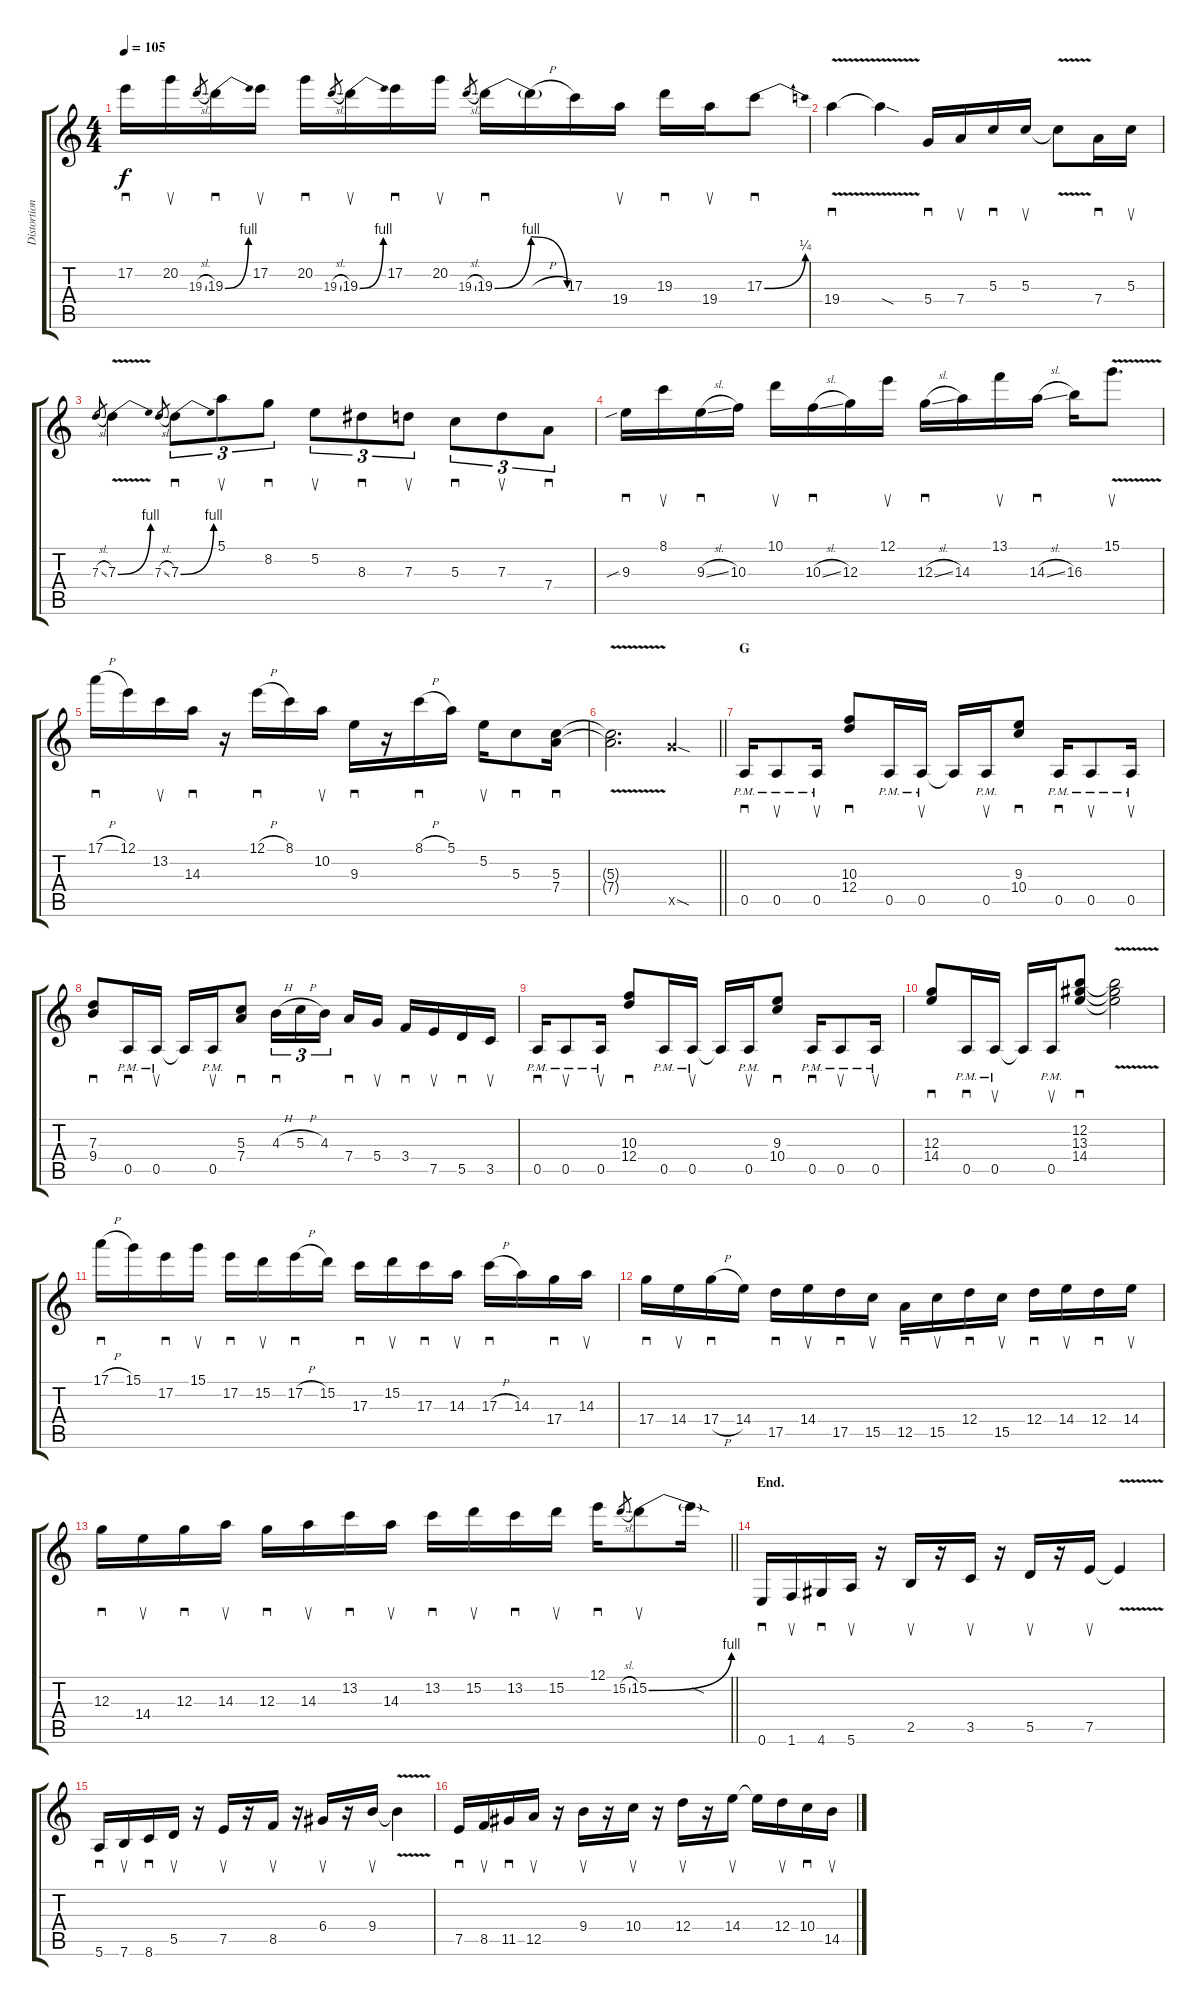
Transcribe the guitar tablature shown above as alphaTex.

\track ("Distortion Guitar" "Distortion") {instrument overdrivenguitar}
\staff {score tabs}
\tuning (E4 B3 G3 D3 A2 E2) {hide}
\ts (4 4)
\tempo 105
\clef g2
\ks c
17.2.16{sd dy f} 20.2.16{su} 19.3{sl}.8{gr} 19.3{be (bend 0 0 60 4)}.16{sd} 17.2.16{su} 20.2.16{sd} 19.3{sl}.8{gr} 19.3{be (bend 0 0 60 4)}.16{su} 17.2.16{sd} 20.2.16{su} 19.3{sl}.8{gr} 19.3{be (bendrelease 0 0 15 4 45 4 60 0)}.16{sd} 19.3{h t}.16 17.3.16 19.4.16{su} 19.3.16{sd} 19.4.16{su} 17.3{be (bend 0 0 60 1)}.8{sd} |
19.4{v}.4{sd} 19.4{sod t}.4 5.4.16{sd} 7.4.16{su} 5.3.16{sd} 5.3.16{su} 5.3{v t}.8 7.4.16{sd} 5.3.16{su} |
7.3{sl}.8{gr} 7.3{be (bend 0 0 60 4) v}.4 7.3{sl}.8{gr} 7.3{be (bend 0 0 60 4)}.8{sd tu (3 2)} 5.1.8{su tu (3 2)} 8.2.8{sd tu (3 2)} 5.2.8{su tu (3 2)} 8.3.8{sd tu (3 2)} 7.3.8{su tu (3 2)} 5.3.8{sd tu (3 2)} 7.3.8{su tu (3 2)} 7.4.8{sd tu (3 2)} |
9.3{sib}.16{sd} 8.1.16{su} 9.3{sl}.16{sd} 10.3.16 10.1.16{su} 10.3{sl}.16{sd} 12.3.16 12.1.16{su} 12.3{sl}.16{sd} 14.3.16 13.1.16{su} 14.3{sl}.16{sd} 16.3.16 15.1{v}.8{d su} |
17.1{h}.16{sd} 12.1.16 13.2.16{su} 14.3.16{sd} r.16 12.1{h}.16{sd} 8.1.16 10.2.16{su} 9.3.16{sd} r.16 8.1{h}.16{sd} 5.1.16 5.2.16{su} 5.3.8{sd} (5.3 7.4).16{sd} |
\barLineRight lightlight
(5.3{v t} 7.4{v t}).2{d} 10.5{sod x}.4 |
\section ("" "G")
0.5{pm}.16{sd} 0.5{pm}.8{su} 0.5{pm}.16{su} (10.3 12.4).8{sd} 0.5{pm}.16 0.5{pm}.16{su} 0.5{t}.16 0.5{pm}.16{su} (9.3 10.4).8{sd} 0.5{pm}.16{sd} 0.5{pm}.8{su} 0.5{pm}.16{su} |
(7.3 9.4).8{sd} 0.5{pm}.16{sd} 0.5{pm}.16{su} 0.5{t}.16 0.5{pm}.16{su} (5.3 7.4).8{sd} 4.3{h}.16{sd tu (3 2)} 5.3{h}.16{tu (3 2)} 4.3.16{tu (3 2) beam splitsecondary} 7.4.16{sd} 5.4.16{su} 3.4.16{sd} 7.5.16{su} 5.5.16{sd} 3.5.16{su} |
0.5{pm}.16{sd} 0.5{pm}.8{su} 0.5{pm}.16{su} (10.3 12.4).8{sd} 0.5{pm}.16 0.5{pm}.16{su} 0.5{t}.16 0.5{pm}.16{su} (9.3 10.4).8{sd} 0.5{pm}.16{sd} 0.5{pm}.8{su} 0.5{pm}.16{su} |
(12.3 14.4).8{sd} 0.5{pm}.16{sd} 0.5{pm}.16{su} 0.5{t}.16 0.5{pm}.16{su} (12.2 13.3 14.4).8{sd} (12.2{v t} 13.3{v t} 14.4{v t}).2 |
17.1{h}.16{sd} 15.1.16 17.2.16{sd} 15.1.16{su} 17.2.16{sd} 15.2.16{su} 17.2{h}.16{sd} 15.2.16 17.3.16{sd} 15.2.16{su} 17.3.16{sd} 14.3.16{su} 17.3{h}.16{sd} 14.3.16 17.4.16{sd} 14.3.16{su} |
17.4.16{sd} 14.4.16{su} 17.4{h}.16{sd} 14.4.16 17.5.16{sd} 14.4.16{su} 17.5.16{sd} 15.5.16{su} 12.5.16{sd} 15.5.16{su} 12.4.16{sd} 15.5.16{su} 12.4.16{sd} 14.4.16{su} 12.4.16{sd} 14.4.16{su} |
\barLineRight lightlight
12.3.16{sd} 14.4.16{su} 12.3.16{sd} 14.3.16{su} 12.3.16{sd} 14.3.16{su} 13.2.16{sd} 14.3.16{su} 13.2.16{sd} 15.2.16{su} 13.2.16{sd} 15.2.16{su} 12.1.16{sd} 15.2{sl}.8{gr} 15.2{be (bend 0 0 60 4)}.8{su} 15.2{sod t}.16 |
\section ("" "End.")
0.6.16{sd} 1.6.16{su} 4.6.16{sd} 5.6.16{su} r.16 2.5.16{su} r.16 3.5.16{su} r.16 5.5.16{su} r.16 7.5.16{su} 7.5{v t}.4 |
5.6.16{sd} 7.6.16{su} 8.6.16{sd} 5.5.16{su} r.16 7.5.16{su} r.16 8.5.16{su} r.16 6.4.16{su} r.16 9.4.16{su} 9.4{v t}.4 |
7.5.16{sd} 8.5.16{su} 11.5.16{sd} 12.5.16{su} r.16 9.4.16{su} r.16 10.4.16{su} r.16 12.4.16{su} r.16 14.4.16{su} 14.4{t}.16 12.4.16{su} 10.4.16{sd} 14.5.16{su}
